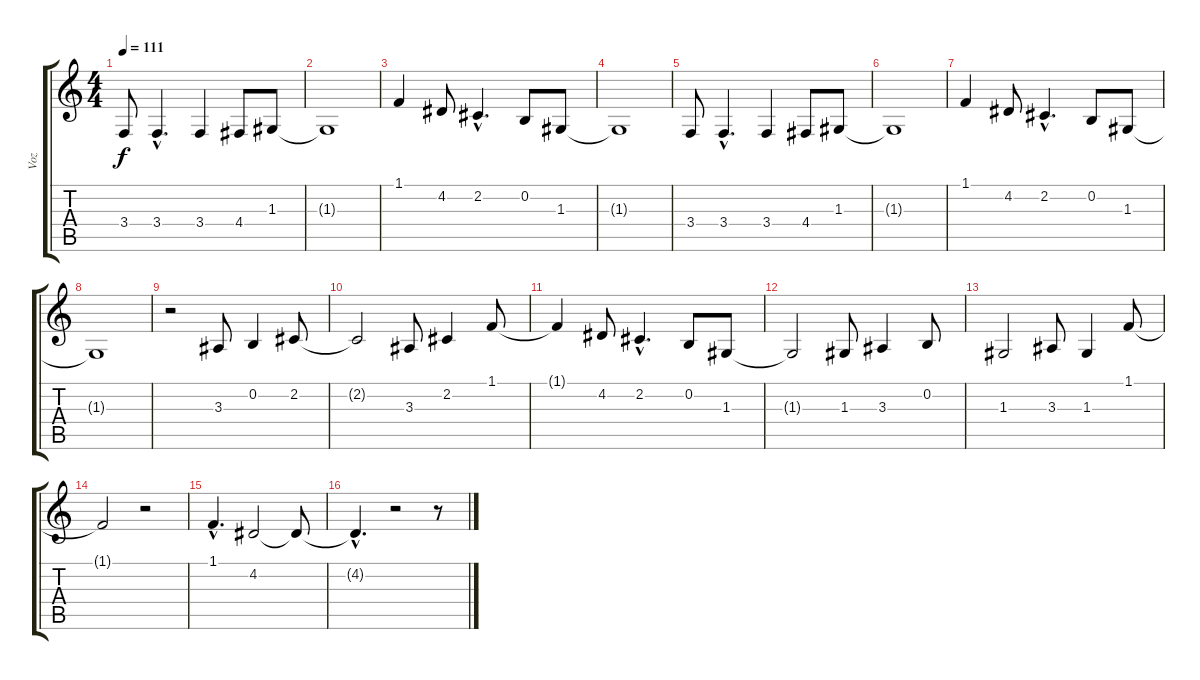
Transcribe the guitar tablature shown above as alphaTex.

\track ("Voz" "Voz") {instrument bassoon}
\staff {score tabs}
\tuning (E4 B3 G3 D3 A2 E2) {hide}
\ts (4 4)
\tempo 111
\clef g2
\ks c
3.4.8{dy f} 3.4{hac}.4{d} 3.4.4 4.4.8 1.3.8 |
1.3{t}.1 |
1.1.4 4.2.8 2.2{hac}.4{d} 0.2.8 1.3.8 |
1.3{t}.1 |
3.4.8 3.4{hac}.4{d} 3.4.4 4.4.8 1.3.8 |
1.3{t}.1 |
1.1.4 4.2.8 2.2{hac}.4{d} 0.2.8 1.3.8 |
1.3{t}.1 |
r.2 3.3.8 0.2.4 2.2.8 |
2.2{t}.2 3.3.8 2.2.4 1.1.8 |
1.1{t}.4 4.2.8 2.2{hac}.4{d} 0.2.8 1.3.8 |
1.3{t}.2 1.3.8 3.3.4 0.2.8 |
1.3.2 3.3.8 1.3.4 1.1.8 |
1.1{t}.2 r.2 |
1.1{hac}.4{d} 4.2.2 4.2{t}.8 |
4.2{hac t}.4{d} r.2 r.8
